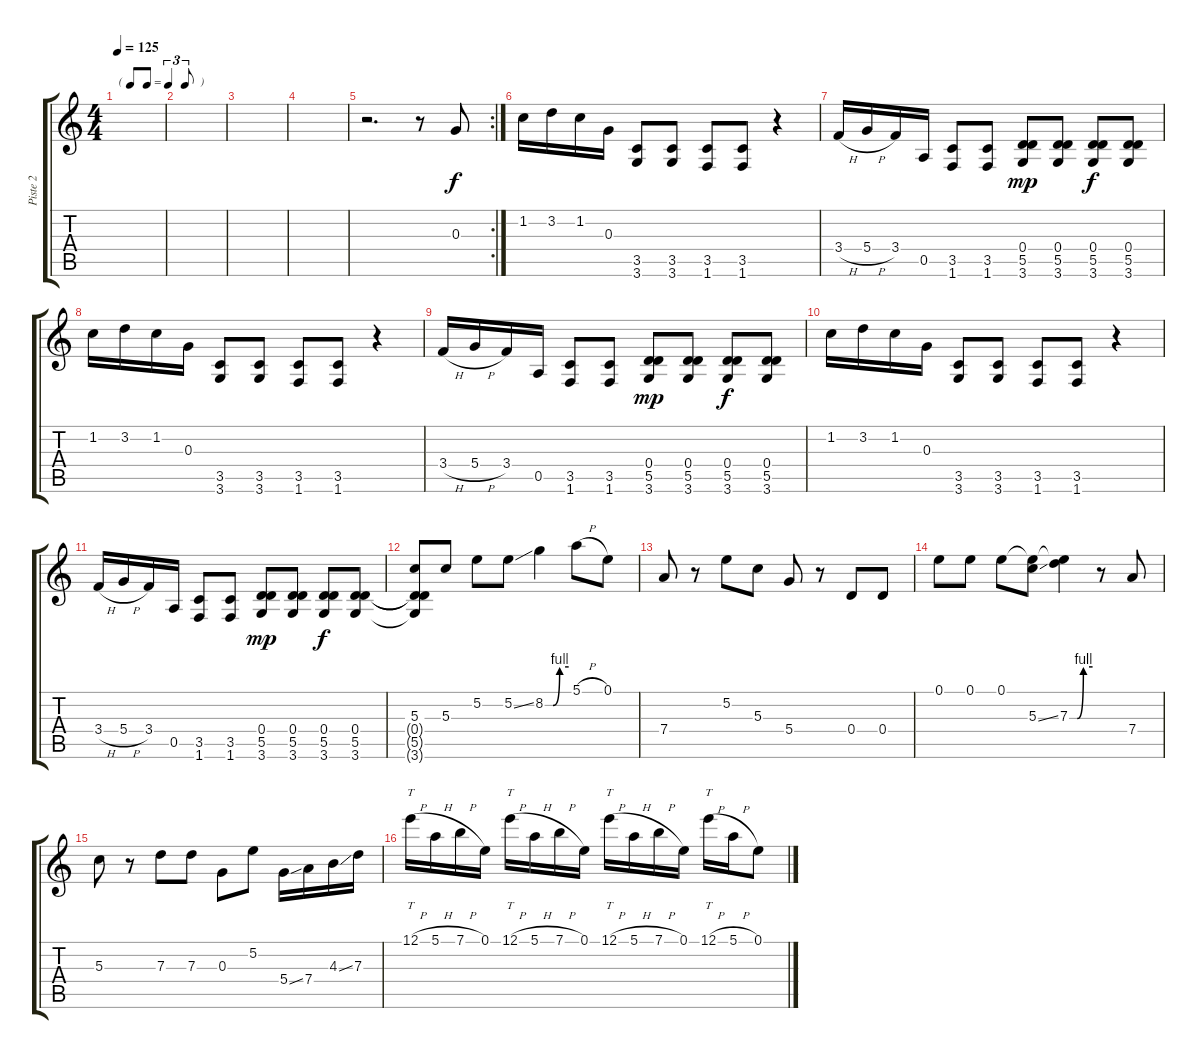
\track ("Piste 2" "Piste 2") {instrument overdrivenguitar}
\staff {score tabs}
\tuning (E4 B3 G3 D3 A2 E2) {hide}
\ts (4 4)
\tf triplet8th
\tempo 125
\clef g2
\ks c
|
|
|
|
\rc 2
r.2{d} r.8 0.3.8 |
1.2.16 3.2.16 1.2.16 0.3.16 (3.5 3.6).8 (3.5 3.6).8 (3.5 1.6).8 (3.5 1.6).8 r.4 |
3.4{h}.16 5.4{h}.16 3.4.16 0.5.16 (3.5 1.6).8 (3.5 1.6).8 (0.4 5.5 3.6).8{dy mp} (0.4 5.5 3.6).8 (0.4 5.5 3.6).8{dy f} (0.4 5.5 3.6).8 |
1.2.16 3.2.16 1.2.16 0.3.16 (3.5 3.6).8 (3.5 3.6).8 (3.5 1.6).8 (3.5 1.6).8 r.4 |
3.4{h}.16 5.4{h}.16 3.4.16 0.5.16 (3.5 1.6).8 (3.5 1.6).8 (0.4 5.5 3.6).8{dy mp} (0.4 5.5 3.6).8 (0.4 5.5 3.6).8{dy f} (0.4 5.5 3.6).8 |
1.2.16 3.2.16 1.2.16 0.3.16 (3.5 3.6).8 (3.5 3.6).8 (3.5 1.6).8 (3.5 1.6).8 r.4 |
3.4{h}.16 5.4{h}.16 3.4.16 0.5.16 (3.5 1.6).8 (3.5 1.6).8 (0.4 5.5 3.6).8{dy mp} (0.4 5.5 3.6).8 (0.4 5.5 3.6).8{dy f} (0.4 5.5 3.6).8 |
(5.3 0.4{t} 5.5{t} 3.6{t}).8 5.3.8 5.2.8 5.2{ss}.8 8.2{be (custom 0 0 20 0 37 4 60 4)}.4 5.1{h}.8 0.1.8 |
7.4.8 r.8 5.2.8 5.3.8 5.4.8 r.8 0.4.8 0.4.8 |
0.1.8 0.1.8 0.1.8 (0.1{t} 5.3{ss}).8 (0.1{t} 7.3{be (custom 0 0 20 0 36 4 60 4)}).4 r.8 7.4.8 |
5.3.8 r.8 7.3.8 7.3.8 0.3.8 5.2.8 5.4{ss}.16 7.4.16 4.3{ss}.16 7.3.16 |
12.1{h}.16{tt} 5.1{h}.16 7.1{h}.16 0.1.16 12.1{h}.16{tt} 5.1{h}.16 7.1{h}.16 0.1.16 12.1{h}.16{tt} 5.1{h}.16 7.1{h}.16 0.1.16 12.1{h}.16{tt} 5.1{h}.16 0.1.8
